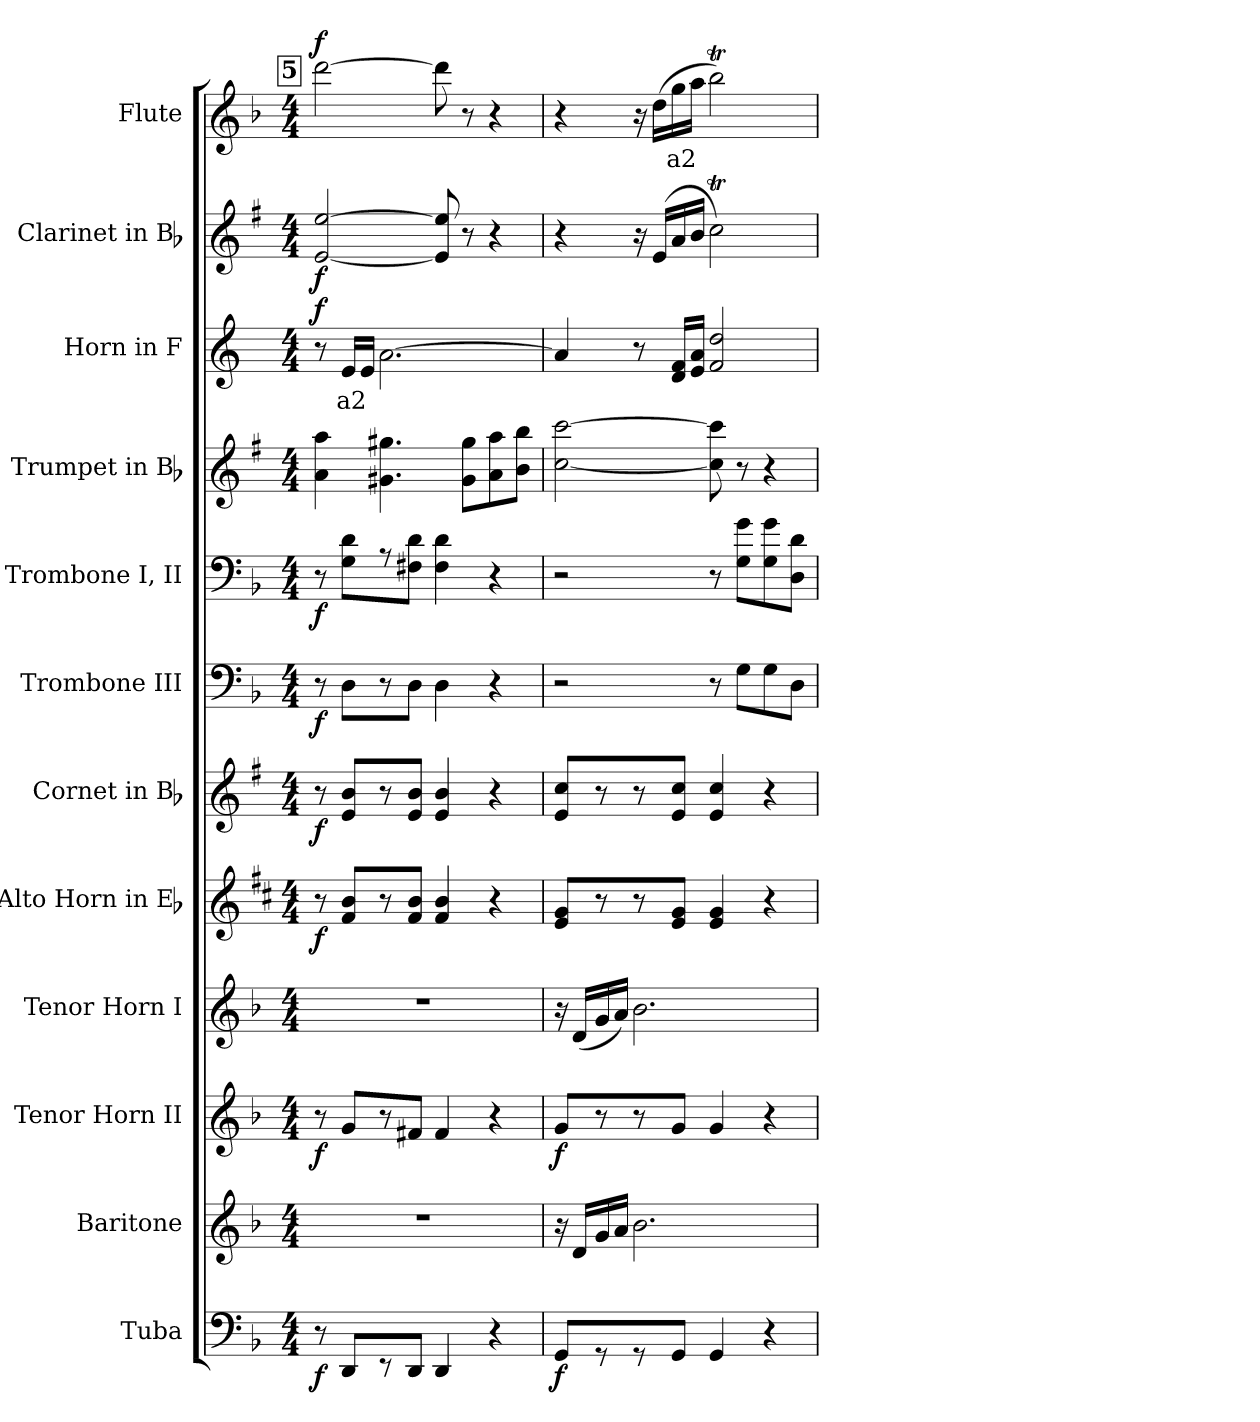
**kern	**dynam	**kern	**kern	**dynam	**kern	**kern	**dynam	**kern	**dynam	**kern	**dynam	**kern	**dynam	**kern	**kern	**text	**dynam	**kern	**dynam	**kern	**text	**dynam
*part12	*part12	*part11	*part10	*part10	*part9	*part8	*part8	*part7	*part7	*part6	*part6	*part5	*part5	*part4	*part3	*part3	*part3	*part2	*part2	*part1	*part1	*part1
*staff12	*staff12	*staff11	*staff10	*staff10	*staff9	*staff8	*staff8	*staff7	*staff7	*staff6	*staff6	*staff5	*staff5	*staff4	*staff3	*staff3	*staff3	*staff2	*staff2	*staff1	*staff1	*staff1
*I"Tuba	*	*I"Baritone	*I"Tenor Horn II	*	*I"Tenor Horn I	*I"Alto Horn in Eb	*	*I"Cornet in Bb	*	*I"Trombone III	*	*I"Trombone I, II	*	*I"Trumpet in Bb	*I"Horn in F	*	*	*I"Clarinet in Bb	*	*I"Flute	*	*
*I'Tba.	*	*I'Bar.	*I'Tenor.	*	*I'Tenor I.	*	*	*I'Cor.	*	*I'Tbn.	*	*I'Tbn.	*	*I'Tpt.	*I'Hn.	*	*	*I'Cl.	*	*I'Fl.	*	*
*clefF4	*	*clefG2	*clefG2	*	*clefG2	*clefG2	*	*clefG2	*	*clefF4	*	*clefF4	*	*clefG2	*clefG2	*	*	*clefG2	*	*clefG2	*	*
*	*	*ITrd8c14	*ITrd8c14	*	*ITrd8c14	*ITrd5c9	*	*ITrd1c2	*	*	*	*	*	*ITrd1c2	*ITrd4c7	*	*	*ITrd1c2	*	*	*	*
*k[b-]	*	*k[b-]	*k[b-]	*	*k[b-]	*k[b-]	*	*k[b-]	*	*k[b-]	*	*k[b-]	*	*k[b-]	*k[b-]	*	*	*k[b-]	*	*k[b-]	*	*
*F:	*	*F:	*F:	*	*F:	*F:	*	*F:	*	*F:	*	*F:	*	*F:	*F:	*	*	*F:	*	*F:	*	*
*M4/4	*	*M4/4	*M4/4	*	*M4/4	*M4/4	*	*M4/4	*	*M4/4	*	*M4/4	*	*M4/4	*M4/4	*	*	*M4/4	*	*M4/4	*	*
!!LO:REH:place=s1:B:color=#000000:enc=box:fs=17.1407:t=5
=39	=39	=39	=39	=39	=39	=39	=39	=39	=39	=39	=39	=39	=39	=39	=39	=39	=39	=39	=39	=39	=39	=39
8r	f	1r	8r	f	1r	8r	f	8r	f	8r	f	8r	f	4gi\ 4ggi	8r	.	f	[2di/ [2ddi	f	[2dddi\	.	f
!	!	!	!	!	!	!	!	!	!	!	!	!	!	!	!	!LO:LY:a:color=#000000	!	!	!	!	!	!
8DDi/L	.	.	8Gi/L	.	.	8Ai/ 8diL	.	8di/ 8aiL	.	8Di\L	.	8Gi\ 8diL	.	.	16Ai/LL	a2	.	.	.	.	.	.
.	.	.	.	.	.	.	.	.	.	.	.	.	.	.	16Ai/JJ	.	.	.	.	.	.	.
8r	.	.	8r	.	.	8r	.	8r	.	8r	.	8r	.	4.f#Xi\ 4.ff#Xi	[2.di\	.	.	.	.	.	.	.
8DDi/J	.	.	8F#Xi/J	.	.	8Ai/ 8diJ	.	8di/ 8aiJ	.	8Di\J	.	8F#Xi\ 8diJ	.	.	.	.	.	.	.	.	.	.
4DDi/	.	.	4F#i/	.	.	4Ai/ 4di	.	4di/ 4ai	.	4Di\	.	4F#i\ 4di	.	.	.	.	.	8di/] 8ddi]	.	8dddi\]	.	.
.	.	.	.	.	.	.	.	.	.	.	.	.	.	8f#i\ 8ff#iL	.	.	.	8r	.	8r	.	.
4r	.	.	4r	.	.	4r	.	4r	.	4r	.	4r	.	8gi\ 8ggi	.	.	.	4r	.	4r	.	.
.	.	.	.	.	.	.	.	.	.	.	.	.	.	8ai\ 8aaiJ	.	.	.	.	.	.	.	.
=40	=40	=40	=40	=40	=40	=40	=40	=40	=40	=40	=40	=40	=40	=40	=40	=40	=40	=40	=40	=40	=40	=40
*	*	*^	*	*	*^	*	*	*	*	*	*	*	*	*	*	*	*	*	*	*	*	*
8GGi/L	f	16r	16ryy	8Gi/L	f	16r	16ryy	8Gi/ 8B-iL	.	8di/ 8b-iL	.	2r	.	2r	.	[2b-i\ [2bb-i	4di/]	.	.	4r	.	4r	.	.
.	.	16Di/LL	4.ryy	.	.	(16Di/LL	32ryy	.	.	.	.	.	.	.	.	.	.	.	.	.	.	.	.	.
.	.	.	.	.	.	.	16.ryy	.	.	.	.	.	.	.	.	.	.	.	.	.	.	.	.	.
8r	.	16Gi/	.	8r	.	16Gi/	.	8r	.	8r	.	.	.	.	.	.	.	.	.	.	.	.	.	.
.	.	16Ai/JJ	.	.	.	16Ai/JJ)	16ryy	.	.	.	.	.	.	.	.	.	.	.	.	.	.	.	.	.
8r	.	2.B-i\	.	8r	.	2.B-i\	4ryy	8r	.	8r	.	.	.	.	.	.	8r	.	.	16r	.	16r	.	.
.	.	.	.	.	.	.	.	.	.	.	.	.	.	.	.	.	.	.	.	(16di/LL	.	(16ddi\LL	.	.
!	!	!	!	!	!	!	!	!	!	!	!	!	!	!	!	!	!	!	!	!	!	!	!LO:LY:b:color=#000000	!
8GGi/J	.	.	.	8Gi/J	.	.	.	8Gi/ 8B-iJ	.	8di/ 8b-iJ	.	.	.	.	.	.	16Gi/ 16B-iLL	.	.	16gi/	.	16ggi\	a2	.
.	.	.	16ryy	.	.	.	.	.	.	.	.	.	.	.	.	.	16Ai/ 16diJJ	.	.	16ai/JJ	.	16aai\JJ	.	.
4GGi/	.	.	2ryy	4Gi/	.	.	2ryy	4Gi/ 4B-i	.	4di/ 4b-i	.	8r	.	8r	.	8b-i\] 8bb-i]	2B-i/ 2gi	.	.	2b-Ti\)	.	2bb-Ti\)	.	.
.	.	.	.	.	.	.	.	.	.	.	.	8Gi\L	.	8Gi\ 8giL	.	8r	.	.	.	.	.	.	.	.
4r	.	.	.	4r	.	.	.	4r	.	4r	.	8Gi\	.	8Gi\ 8gi	.	4r	.	.	.	.	.	.	.	.
.	.	.	.	.	.	.	.	.	.	.	.	8Di\J	.	8Di\ 8diJ	.	.	.	.	.	.	.	.	.	.
*	*	*v	*v	*	*	*v	*v	*	*	*	*	*	*	*	*	*	*	*	*	*	*	*	*	*
=	=	=	=	=	=	=	=	=	=	=	=	=	=	=	=	=	=	=	=	=	=	=
*-	*-	*-	*-	*-	*-	*-	*-	*-	*-	*-	*-	*-	*-	*-	*-	*-	*-	*-	*-	*-	*-	*-
